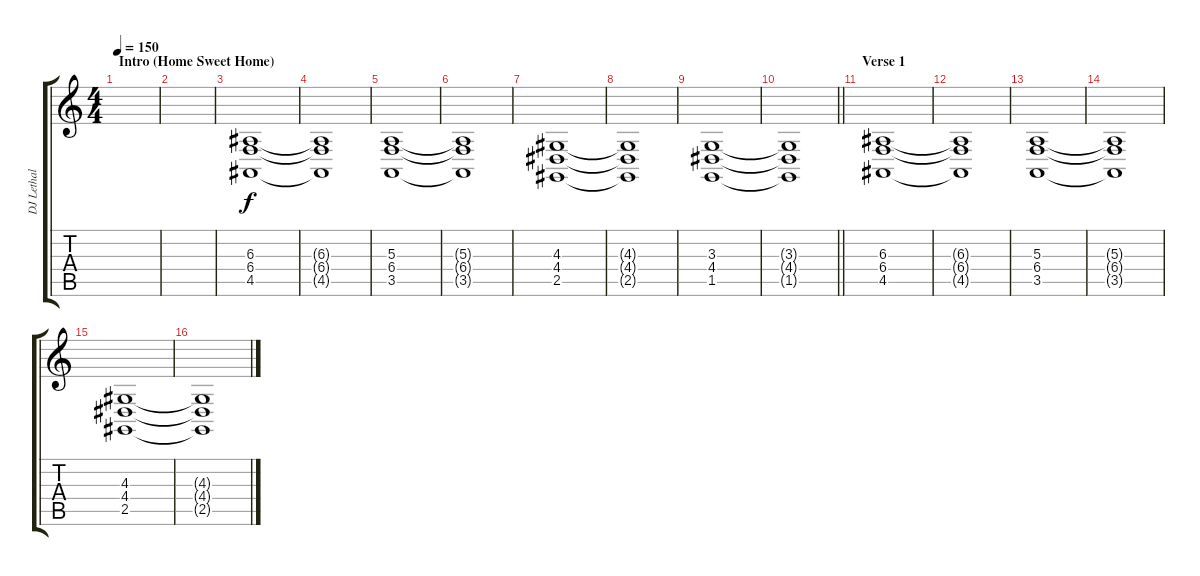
\track ("DJ Lethal (Strings)" "DJ Lethal ") {instrument stringensemble1}
\staff {score tabs}
\tuning (Db4 Ab3 E3 B2 Gb2 Db2) {hide}
\ts (4 4)
\section ("" "Intro (Home Sweet Home)")
\tempo 150
\clef g2
\ks c
|
|
(6.3 6.4 4.5).1 |
(6.3{t} 6.4{t} 4.5{t}).1 |
(5.3 6.4 3.5).1 |
(5.3{t} 6.4{t} 3.5{t}).1 |
(4.3 4.4 2.5).1 |
(4.3{t} 4.4{t} 2.5{t}).1 |
(3.3 4.4 1.5).1 |
\barLineRight lightlight
(3.3{t} 4.4{t} 1.5{t}).1 |
\section ("" "Verse 1")
(6.3 6.4 4.5).1 |
(6.3{t} 6.4{t} 4.5{t}).1 |
(5.3 6.4 3.5).1 |
(5.3{t} 6.4{t} 3.5{t}).1 |
(4.3 4.4 2.5).1 |
(4.3{t} 4.4{t} 2.5{t}).1
